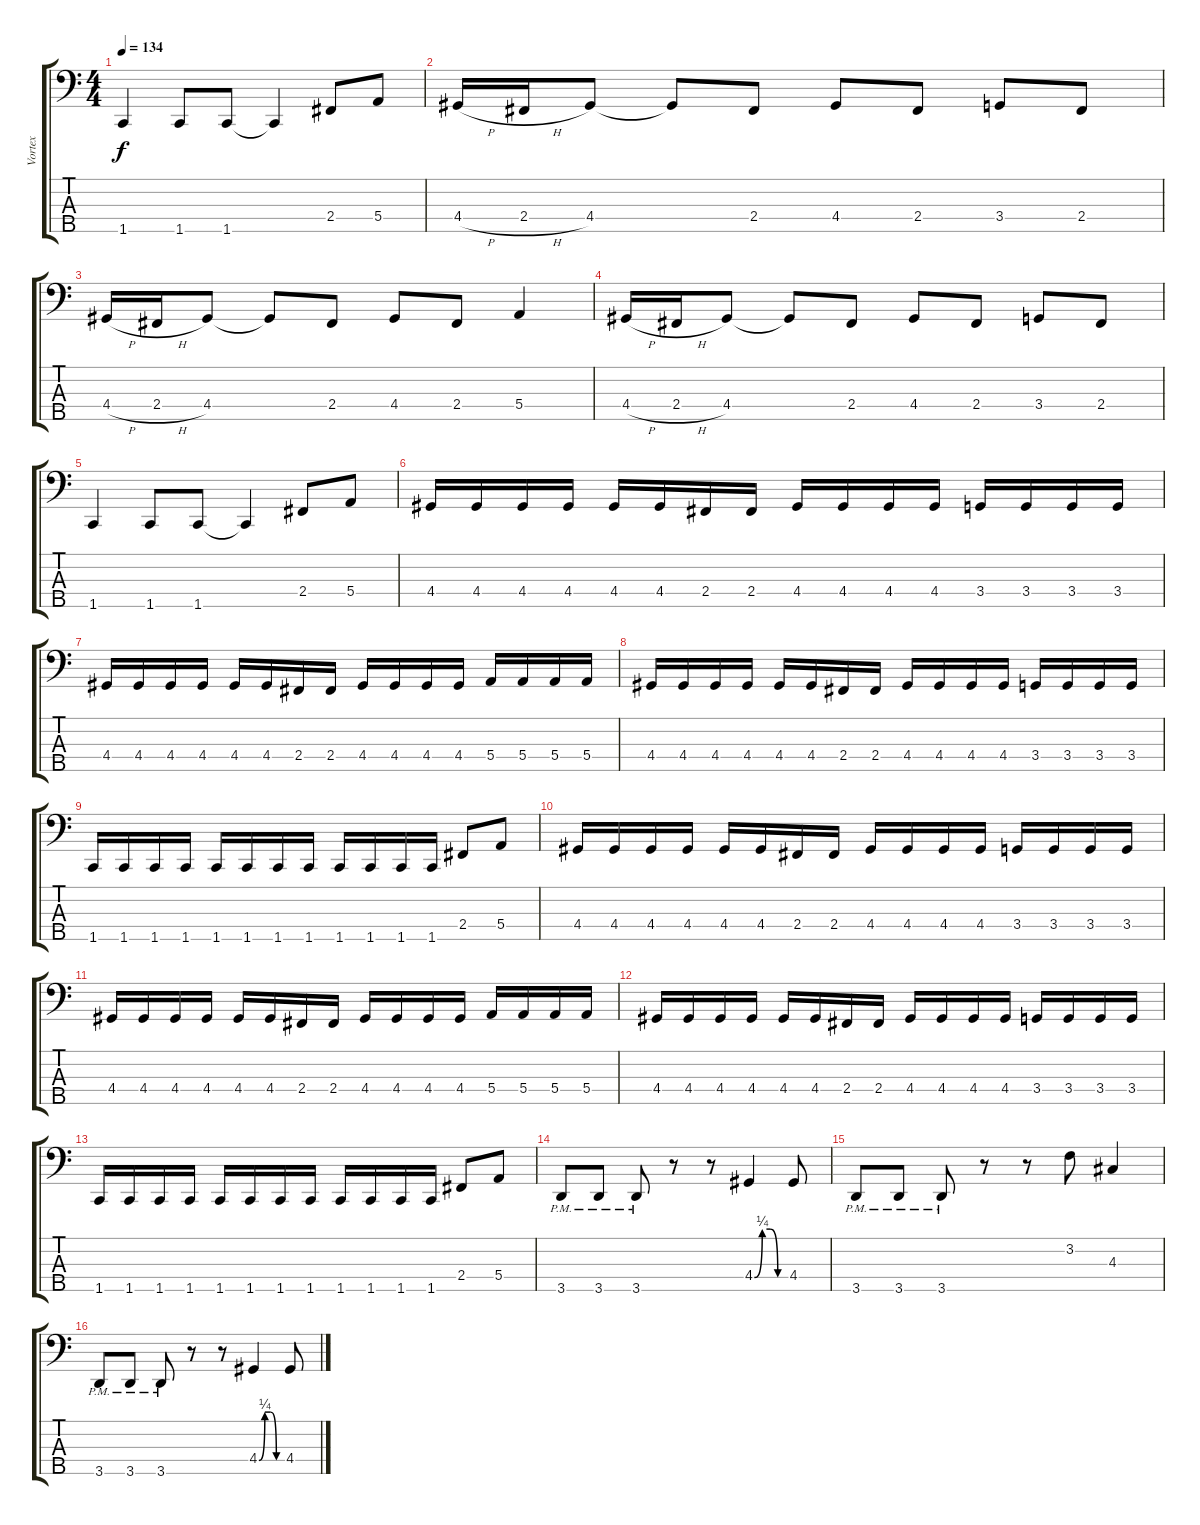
\track ("Vortex" "Vortex") {instrument electricbassfinger}
\staff {score tabs}
\tuning (G2 D2 A1 E1 B0) {hide}
\ts (4 4)
\tempo 134
\clef f4
\ks c
1.5.4{dy f} 1.5.8 1.5.8 1.5{t}.4 2.4.8 5.4.8 |
4.4{h}.16 2.4{h}.16 4.4.8 4.4{t}.8 2.4.8 4.4.8 2.4.8 3.4.8 2.4.8 |
4.4{h}.16 2.4{h}.16 4.4.8 4.4{t}.8 2.4.8 4.4.8 2.4.8 5.4.4 |
4.4{h}.16 2.4{h}.16 4.4.8 4.4{t}.8 2.4.8 4.4.8 2.4.8 3.4.8 2.4.8 |
1.5.4 1.5.8 1.5.8 1.5{t}.4 2.4.8 5.4.8 |
4.4.16 4.4.16 4.4.16 4.4.16 4.4.16 4.4.16 2.4.16 2.4.16 4.4.16 4.4.16 4.4.16 4.4.16 3.4.16 3.4.16 3.4.16 3.4.16 |
4.4.16 4.4.16 4.4.16 4.4.16 4.4.16 4.4.16 2.4.16 2.4.16 4.4.16 4.4.16 4.4.16 4.4.16 5.4.16 5.4.16 5.4.16 5.4.16 |
4.4.16 4.4.16 4.4.16 4.4.16 4.4.16 4.4.16 2.4.16 2.4.16 4.4.16 4.4.16 4.4.16 4.4.16 3.4.16 3.4.16 3.4.16 3.4.16 |
1.5.16 1.5.16 1.5.16 1.5.16 1.5.16 1.5.16 1.5.16 1.5.16 1.5.16 1.5.16 1.5.16 1.5.16 2.4.8 5.4.8 |
4.4.16 4.4.16 4.4.16 4.4.16 4.4.16 4.4.16 2.4.16 2.4.16 4.4.16 4.4.16 4.4.16 4.4.16 3.4.16 3.4.16 3.4.16 3.4.16 |
4.4.16 4.4.16 4.4.16 4.4.16 4.4.16 4.4.16 2.4.16 2.4.16 4.4.16 4.4.16 4.4.16 4.4.16 5.4.16 5.4.16 5.4.16 5.4.16 |
4.4.16 4.4.16 4.4.16 4.4.16 4.4.16 4.4.16 2.4.16 2.4.16 4.4.16 4.4.16 4.4.16 4.4.16 3.4.16 3.4.16 3.4.16 3.4.16 |
1.5.16 1.5.16 1.5.16 1.5.16 1.5.16 1.5.16 1.5.16 1.5.16 1.5.16 1.5.16 1.5.16 1.5.16 2.4.8 5.4.8 |
3.5{pm}.8 3.5{pm}.8 3.5{pm}.8 r.8 r.8 4.4{be (custom 0 0 15 1 30 1 45 0 60 0)}.4 4.4.8 |
3.5{pm}.8 3.5{pm}.8 3.5{pm}.8 r.8 r.8 3.2.8 4.3.4 |
3.5{pm}.8 3.5{pm}.8 3.5{pm}.8 r.8 r.8 4.4{be (custom 0 0 15 1 30 1 45 0 60 0)}.4 4.4.8
